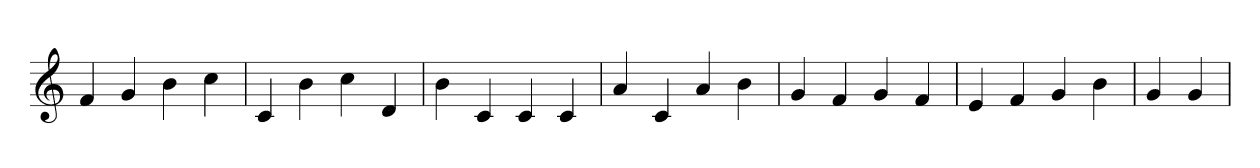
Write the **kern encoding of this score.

**kern
*part1
*staff1
*clefG2
=1
4f
4g
4b
4cc
=2
4c
4b
4cc
4d
=3
4b
4c
4c
4c
=4
4a
4c
4a
4b
=5
4g
4f
4g
4f
=6
4e
4f
4g
4b
=7
4g
4g
=
*-
